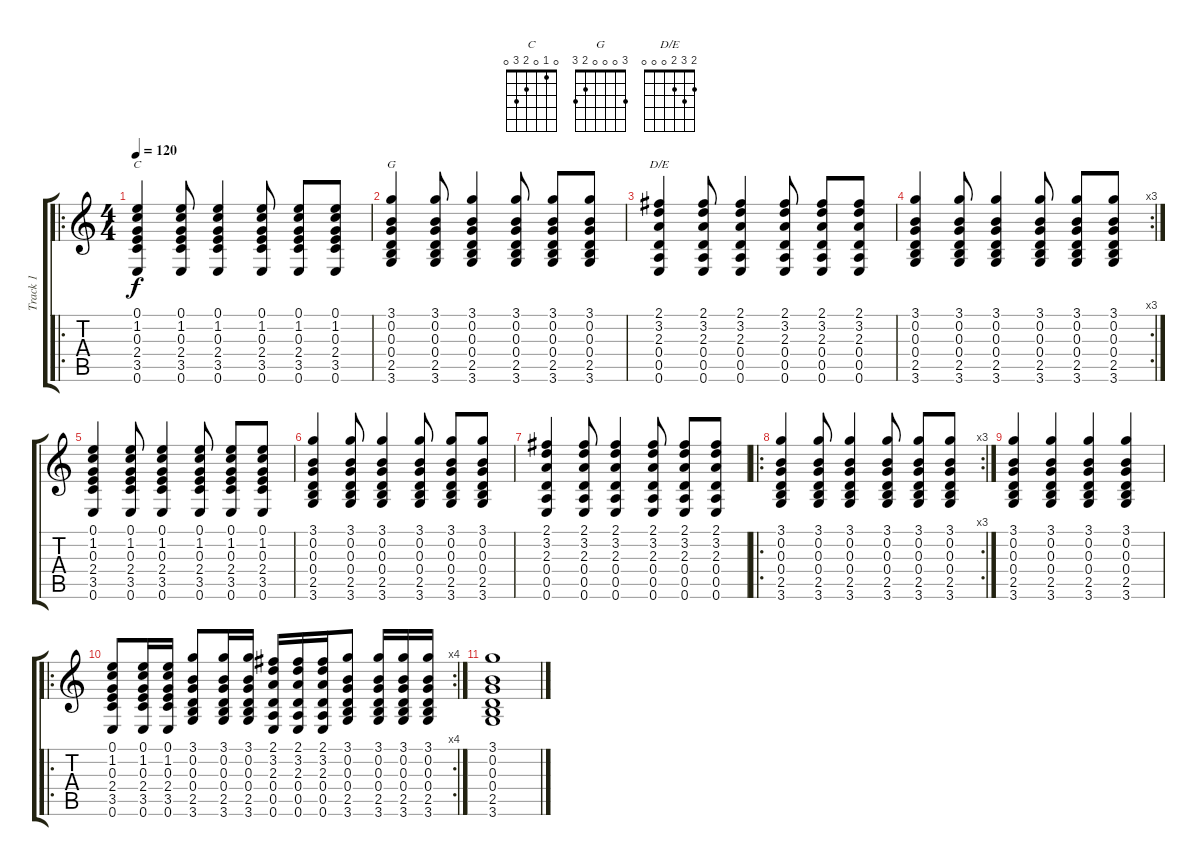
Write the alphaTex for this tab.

\track ("Track 1" "Track 1") {instrument acousticguitarsteel}
\staff {score tabs}
\tuning (E4 B3 G3 D3 A2 E2) {hide}
\chord ("C" 0 1 0 2 3 0)
\chord ("G" 3 0 0 0 2 3)
\chord ("D/E" 2 3 2 0 0 0)
\ro
\ts (4 4)
\tempo 120
\clef g2
\ks c
(0.1 1.2 0.3 2.4 3.5 0.6).4{ch "C" dy f instrument acousticguitarsteel} (0.1 1.2 0.3 2.4 3.5 0.6).8 (0.1 1.2 0.3 2.4 3.5 0.6).4 (0.1 1.2 0.3 2.4 3.5 0.6).8 (0.1 1.2 0.3 2.4 3.5 0.6).8 (0.1 1.2 0.3 2.4 3.5 0.6).8 |
(3.1 0.2 0.3 0.4 2.5 3.6).4{ch "G"} (3.1 0.2 0.3 0.4 2.5 3.6).8 (3.1 0.2 0.3 0.4 2.5 3.6).4 (3.1 0.2 0.3 0.4 2.5 3.6).8 (3.1 0.2 0.3 0.4 2.5 3.6).8 (3.1 0.2 0.3 0.4 2.5 3.6).8 |
(2.1 3.2 2.3 0.4 0.5 0.6).4{ch "D/E"} (2.1 3.2 2.3 0.4 0.5 0.6).8 (2.1 3.2 2.3 0.4 0.5 0.6).4 (2.1 3.2 2.3 0.4 0.5 0.6).8 (2.1 3.2 2.3 0.4 0.5 0.6).8 (2.1 3.2 2.3 0.4 0.5 0.6).8 |
\rc 3
(3.1 0.2 0.3 0.4 2.5 3.6).4 (3.1 0.2 0.3 0.4 2.5 3.6).8 (3.1 0.2 0.3 0.4 2.5 3.6).4 (3.1 0.2 0.3 0.4 2.5 3.6).8 (3.1 0.2 0.3 0.4 2.5 3.6).8 (3.1 0.2 0.3 0.4 2.5 3.6).8 |
(0.1 1.2 0.3 2.4 3.5 0.6).4 (0.1 1.2 0.3 2.4 3.5 0.6).8 (0.1 1.2 0.3 2.4 3.5 0.6).4 (0.1 1.2 0.3 2.4 3.5 0.6).8 (0.1 1.2 0.3 2.4 3.5 0.6).8 (0.1 1.2 0.3 2.4 3.5 0.6).8 |
(3.1 0.2 0.3 0.4 2.5 3.6).4 (3.1 0.2 0.3 0.4 2.5 3.6).8 (3.1 0.2 0.3 0.4 2.5 3.6).4 (3.1 0.2 0.3 0.4 2.5 3.6).8 (3.1 0.2 0.3 0.4 2.5 3.6).8 (3.1 0.2 0.3 0.4 2.5 3.6).8 |
(2.1 3.2 2.3 0.4 0.5 0.6).4 (2.1 3.2 2.3 0.4 0.5 0.6).8 (2.1 3.2 2.3 0.4 0.5 0.6).4 (2.1 3.2 2.3 0.4 0.5 0.6).8 (2.1 3.2 2.3 0.4 0.5 0.6).8 (2.1 3.2 2.3 0.4 0.5 0.6).8 |
\ro
\rc 3
(3.1 0.2 0.3 0.4 2.5 3.6).4 (3.1 0.2 0.3 0.4 2.5 3.6).8 (3.1 0.2 0.3 0.4 2.5 3.6).4 (3.1 0.2 0.3 0.4 2.5 3.6).8 (3.1 0.2 0.3 0.4 2.5 3.6).8 (3.1 0.2 0.3 0.4 2.5 3.6).8 |
(3.1 0.2 0.3 0.4 2.5 3.6).4 (3.1 0.2 0.3 0.4 2.5 3.6).4 (3.1 0.2 0.3 0.4 2.5 3.6).4 (3.1 0.2 0.3 0.4 2.5 3.6).4 |
\ro
\rc 4
(0.1 1.2 0.3 2.4 3.5 0.6).8 (0.1 1.2 0.3 2.4 3.5 0.6).16 (0.1 1.2 0.3 2.4 3.5 0.6).16 (3.1 0.2 0.3 0.4 2.5 3.6).8 (3.1 0.2 0.3 0.4 2.5 3.6).16 (3.1 0.2 0.3 0.4 2.5 3.6).16 (2.1 3.2 2.3 0.4 0.5 0.6).16 (2.1 3.2 2.3 0.4 0.5 0.6).16 (2.1 3.2 2.3 0.4 0.5 0.6).16 (3.1 0.2 0.3 0.4 2.5 3.6).8 (3.1 0.2 0.3 0.4 2.5 3.6).16 (3.1 0.2 0.3 0.4 2.5 3.6).16 (3.1 0.2 0.3 0.4 2.5 3.6).16 |
(3.1 0.2 0.3 0.4 2.5 3.6).1
